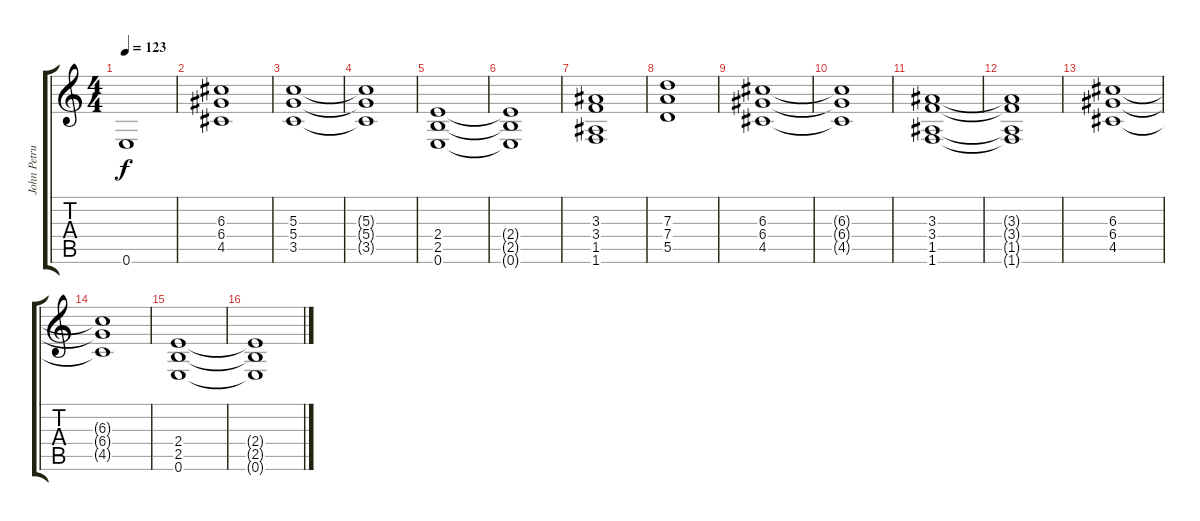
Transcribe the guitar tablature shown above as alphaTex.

\track ("John Petrucci" "John Petru") {instrument distortionguitar}
\staff {score tabs}
\tuning (E4 B3 G3 D3 A2 E2) {hide}
\ts (4 4)
\tempo 123
\clef g2
\ks c
0.6.1{dy f} |
(6.3 6.4 4.5).1 |
(5.3 5.4 3.5).1 |
(5.3{t} 5.4{t} 3.5{t}).1 |
(2.4 2.5 0.6).1 |
(2.4{t} 2.5{t} 0.6{t}).1 |
(3.3 3.4 1.5 1.6).1 |
(7.3 7.4 5.5).1 |
(6.3 6.4 4.5).1 |
(6.3{t} 6.4{t} 4.5{t}).1 |
(3.3 3.4 1.5 1.6).1 |
(3.3{t} 3.4{t} 1.5{t} 1.6{t}).1 |
(6.3 6.4 4.5).1 |
(6.3{t} 6.4{t} 4.5{t}).1 |
(2.4 2.5 0.6).1 |
(2.4{t} 2.5{t} 0.6{t}).1
